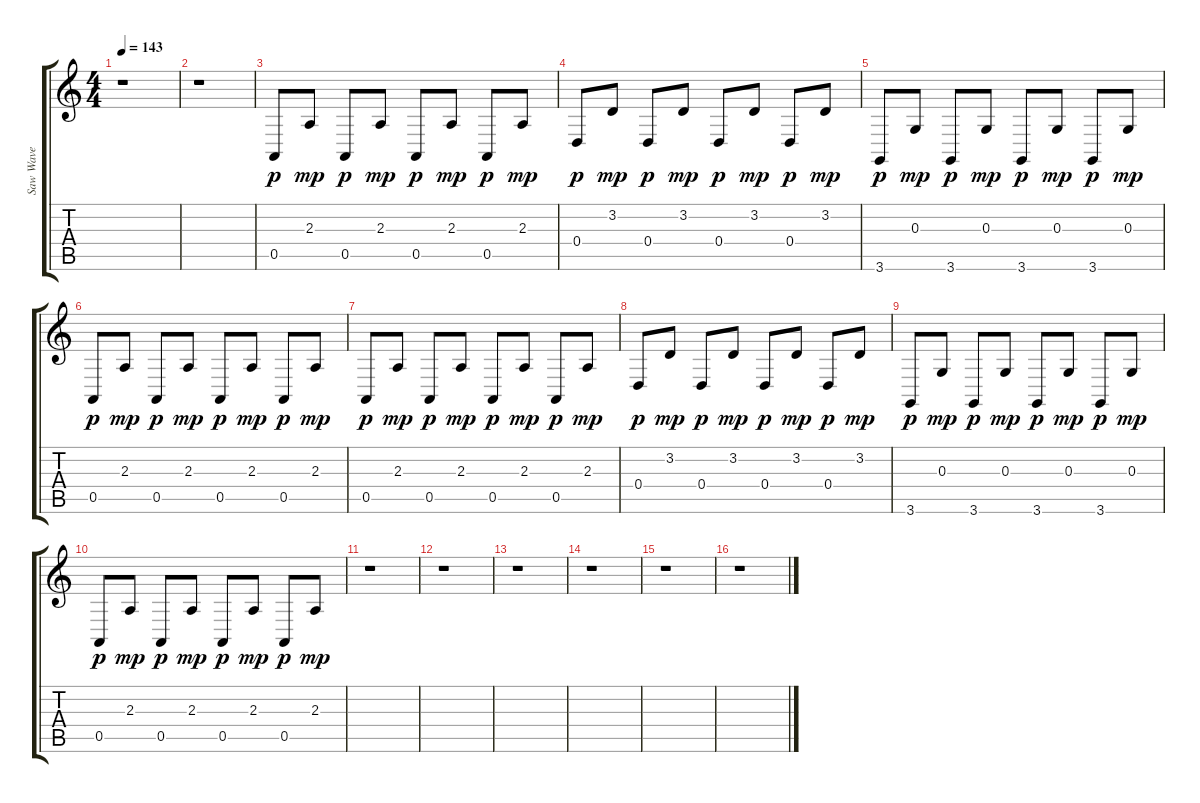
\track ("Saw Wave " "Saw Wave ") {instrument lead2sawtooth}
\staff {score tabs}
\tuning (E4 B3 G3 D3 A2 E2) {hide}
\ts (4 4)
\tempo 143
\clef g2
\ks c
r.1{dy p} |
r.1 |
0.5.8 2.3.8{dy mp} 0.5.8{dy p} 2.3.8{dy mp} 0.5.8{dy p} 2.3.8{dy mp} 0.5.8{dy p} 2.3.8{dy mp} |
0.4.8{dy p} 3.2.8{dy mp} 0.4.8{dy p} 3.2.8{dy mp} 0.4.8{dy p} 3.2.8{dy mp} 0.4.8{dy p} 3.2.8{dy mp} |
3.6.8{dy p} 0.3.8{dy mp} 3.6.8{dy p} 0.3.8{dy mp} 3.6.8{dy p} 0.3.8{dy mp} 3.6.8{dy p} 0.3.8{dy mp} |
0.5.8{dy p} 2.3.8{dy mp} 0.5.8{dy p} 2.3.8{dy mp} 0.5.8{dy p} 2.3.8{dy mp} 0.5.8{dy p} 2.3.8{dy mp} |
0.5.8{dy p} 2.3.8{dy mp} 0.5.8{dy p} 2.3.8{dy mp} 0.5.8{dy p} 2.3.8{dy mp} 0.5.8{dy p} 2.3.8{dy mp} |
0.4.8{dy p} 3.2.8{dy mp} 0.4.8{dy p} 3.2.8{dy mp} 0.4.8{dy p} 3.2.8{dy mp} 0.4.8{dy p} 3.2.8{dy mp} |
3.6.8{dy p} 0.3.8{dy mp} 3.6.8{dy p} 0.3.8{dy mp} 3.6.8{dy p} 0.3.8{dy mp} 3.6.8{dy p} 0.3.8{dy mp} |
0.5.8{dy p} 2.3.8{dy mp} 0.5.8{dy p} 2.3.8{dy mp} 0.5.8{dy p} 2.3.8{dy mp} 0.5.8{dy p} 2.3.8{dy mp} |
r.1 |
r.1 |
r.1 |
r.1 |
r.1 |
r.1
